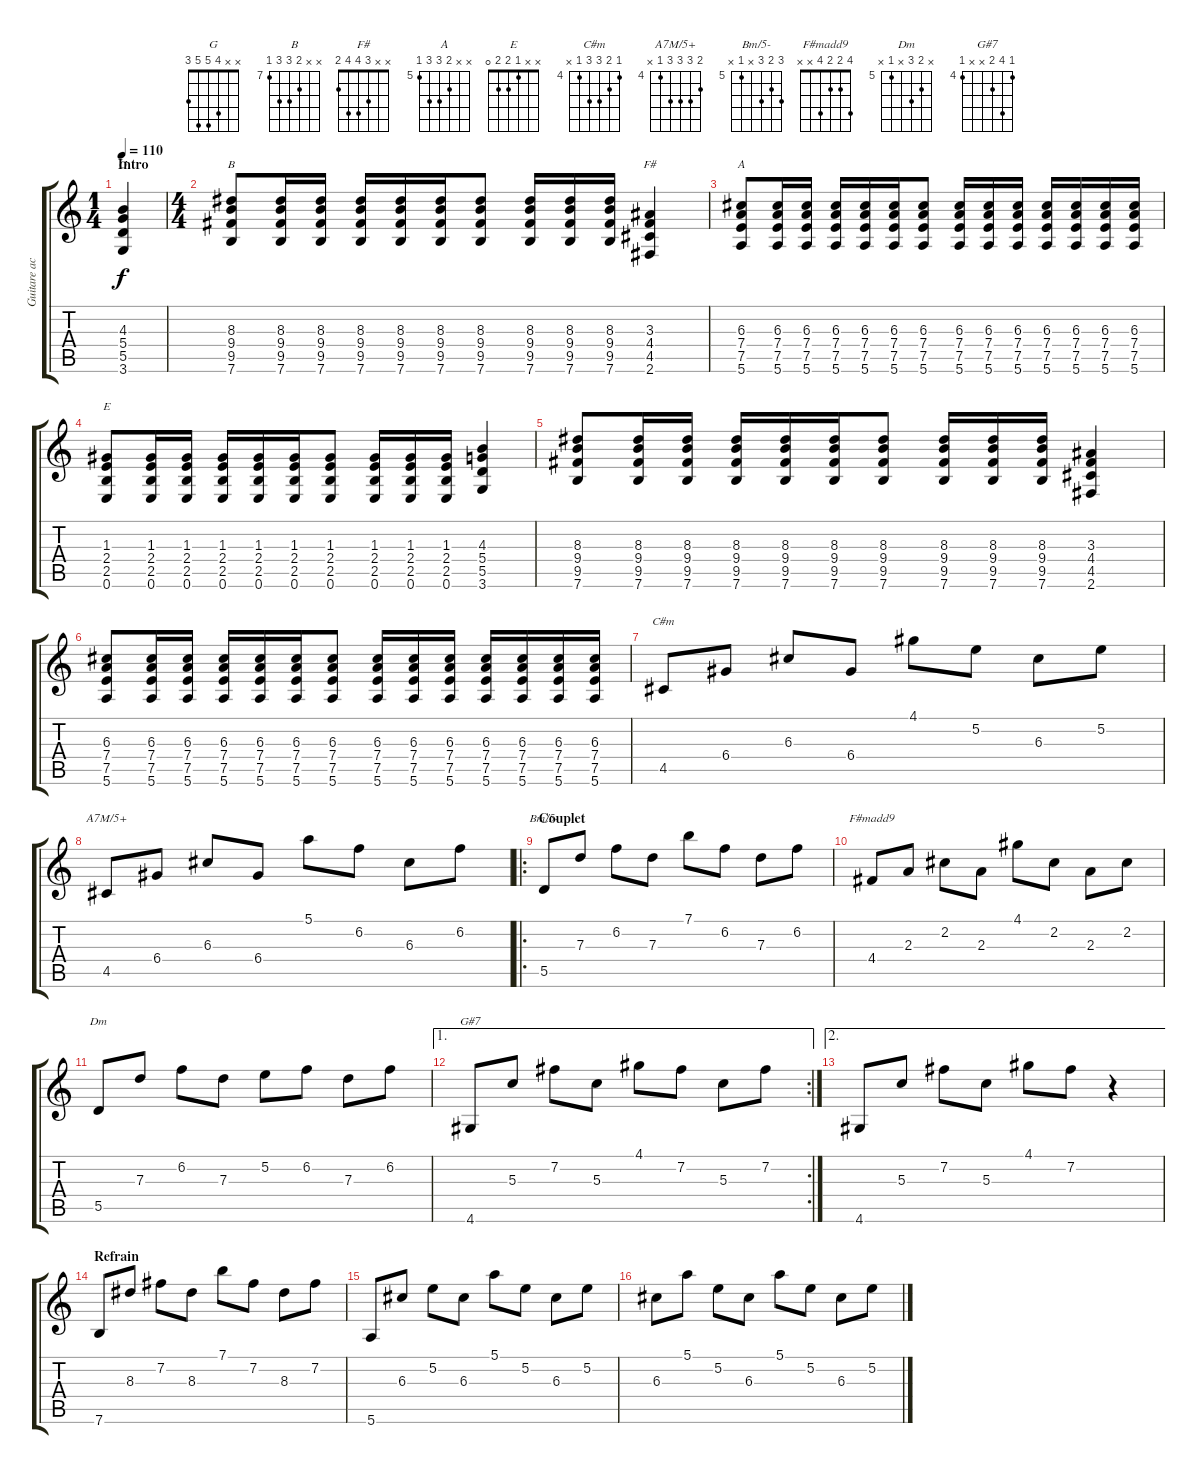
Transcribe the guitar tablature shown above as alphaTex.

\track ("Guitare acoustique" "Guitare ac") {instrument acousticguitarsteel}
\staff {score tabs}
\tuning (E4 B3 G3 D3 A2 E2) {hide}
\chord ("G" x x 4 5 5 3)
\chord ("B" x x 8 9 9 7) {firstfret 7}
\chord ("F#" x x 3 4 4 2)
\chord ("A" x x 6 7 7 5) {firstfret 5}
\chord ("E" x x 1 2 2 0)
\chord ("C#m" 4 5 6 6 4 x) {firstfret 4}
\chord ("A7M/5+" 5 6 6 6 4 x) {firstfret 4}
\chord ("Bm/5-" 7 6 7 x 5 x) {firstfret 5}
\chord ("F#madd9" 4 2 2 4 x x)
\chord ("Dm" x 6 7 x 5 x) {firstfret 5}
\chord ("G#7" 4 7 5 x x 4) {firstfret 4}
\ts (1 4)
\section ("" "Intro")
\tempo 110
\clef g2
\ks c
(4.3 5.4 5.5 3.6).4{ch "G" dy f instrument acousticguitarsteel} |
\ts (4 4)
(8.3 9.4 9.5 7.6).8{ch "B"} (8.3 9.4 9.5 7.6).16 (8.3 9.4 9.5 7.6).16 (8.3 9.4 9.5 7.6).16 (8.3 9.4 9.5 7.6).16 (8.3 9.4 9.5 7.6).16 (8.3 9.4 9.5 7.6).8 (8.3 9.4 9.5 7.6).16 (8.3 9.4 9.5 7.6).16 (8.3 9.4 9.5 7.6).16 (3.3 4.4 4.5 2.6).4{ch "F#"} |
(6.3 7.4 7.5 5.6).8{ch "A"} (6.3 7.4 7.5 5.6).16 (6.3 7.4 7.5 5.6).16 (6.3 7.4 7.5 5.6).16 (6.3 7.4 7.5 5.6).16 (6.3 7.4 7.5 5.6).16 (6.3 7.4 7.5 5.6).8 (6.3 7.4 7.5 5.6).16 (6.3 7.4 7.5 5.6).16 (6.3 7.4 7.5 5.6).16 (6.3 7.4 7.5 5.6).16 (6.3 7.4 7.5 5.6).16 (6.3 7.4 7.5 5.6).16 (6.3 7.4 7.5 5.6).16 |
(1.3 2.4 2.5 0.6).8{ch "E"} (1.3 2.4 2.5 0.6).16 (1.3 2.4 2.5 0.6).16 (1.3 2.4 2.5 0.6).16 (1.3 2.4 2.5 0.6).16 (1.3 2.4 2.5 0.6).16 (1.3 2.4 2.5 0.6).8 (1.3 2.4 2.5 0.6).16 (1.3 2.4 2.5 0.6).16 (1.3 2.4 2.5 0.6).16 (4.3 5.4 5.5 3.6).4 |
(8.3 9.4 9.5 7.6).8 (8.3 9.4 9.5 7.6).16 (8.3 9.4 9.5 7.6).16 (8.3 9.4 9.5 7.6).16 (8.3 9.4 9.5 7.6).16 (8.3 9.4 9.5 7.6).16 (8.3 9.4 9.5 7.6).8 (8.3 9.4 9.5 7.6).16 (8.3 9.4 9.5 7.6).16 (8.3 9.4 9.5 7.6).16 (3.3 4.4 4.5 2.6).4 |
(6.3 7.4 7.5 5.6).8 (6.3 7.4 7.5 5.6).16 (6.3 7.4 7.5 5.6).16 (6.3 7.4 7.5 5.6).16 (6.3 7.4 7.5 5.6).16 (6.3 7.4 7.5 5.6).16 (6.3 7.4 7.5 5.6).8 (6.3 7.4 7.5 5.6).16 (6.3 7.4 7.5 5.6).16 (6.3 7.4 7.5 5.6).16 (6.3 7.4 7.5 5.6).16 (6.3 7.4 7.5 5.6).16 (6.3 7.4 7.5 5.6).16 (6.3 7.4 7.5 5.6).16 |
4.5.8{ch "C#m"} 6.4.8 6.3.8 6.4.8 4.1.8 5.2.8 6.3.8 5.2.8 |
4.5.8{ch "A7M/5+"} 6.4.8 6.3.8 6.4.8 5.1.8 6.2.8 6.3.8 6.2.8 |
\ro
\section ("" "Couplet")
5.5.8{ch "Bm/5-"} 7.3.8 6.2.8 7.3.8 7.1.8 6.2.8 7.3.8 6.2.8 |
4.4.8{ch "F#madd9"} 2.3.8 2.2.8 2.3.8 4.1.8 2.2.8 2.3.8 2.2.8 |
5.5.8{ch "Dm"} 7.3.8 6.2.8 7.3.8 5.2.8 6.2.8 7.3.8 6.2.8 |
\ae 1
\rc 2
4.6.8{ch "G#7"} 5.3.8 7.2.8 5.3.8 4.1.8 7.2.8 5.3.8 7.2.8 |
\ae 2
4.6.8 5.3.8 7.2.8 5.3.8 4.1.8 7.2.8 r.4 |
\section ("" "Refrain")
7.6.8 8.3.8 7.2.8 8.3.8 7.1.8 7.2.8 8.3.8 7.2.8 |
5.6.8 6.3.8 5.2.8 6.3.8 5.1.8 5.2.8 6.3.8 5.2.8 |
6.3.8 5.1.8 5.2.8 6.3.8 5.1.8 5.2.8 6.3.8 5.2.8
